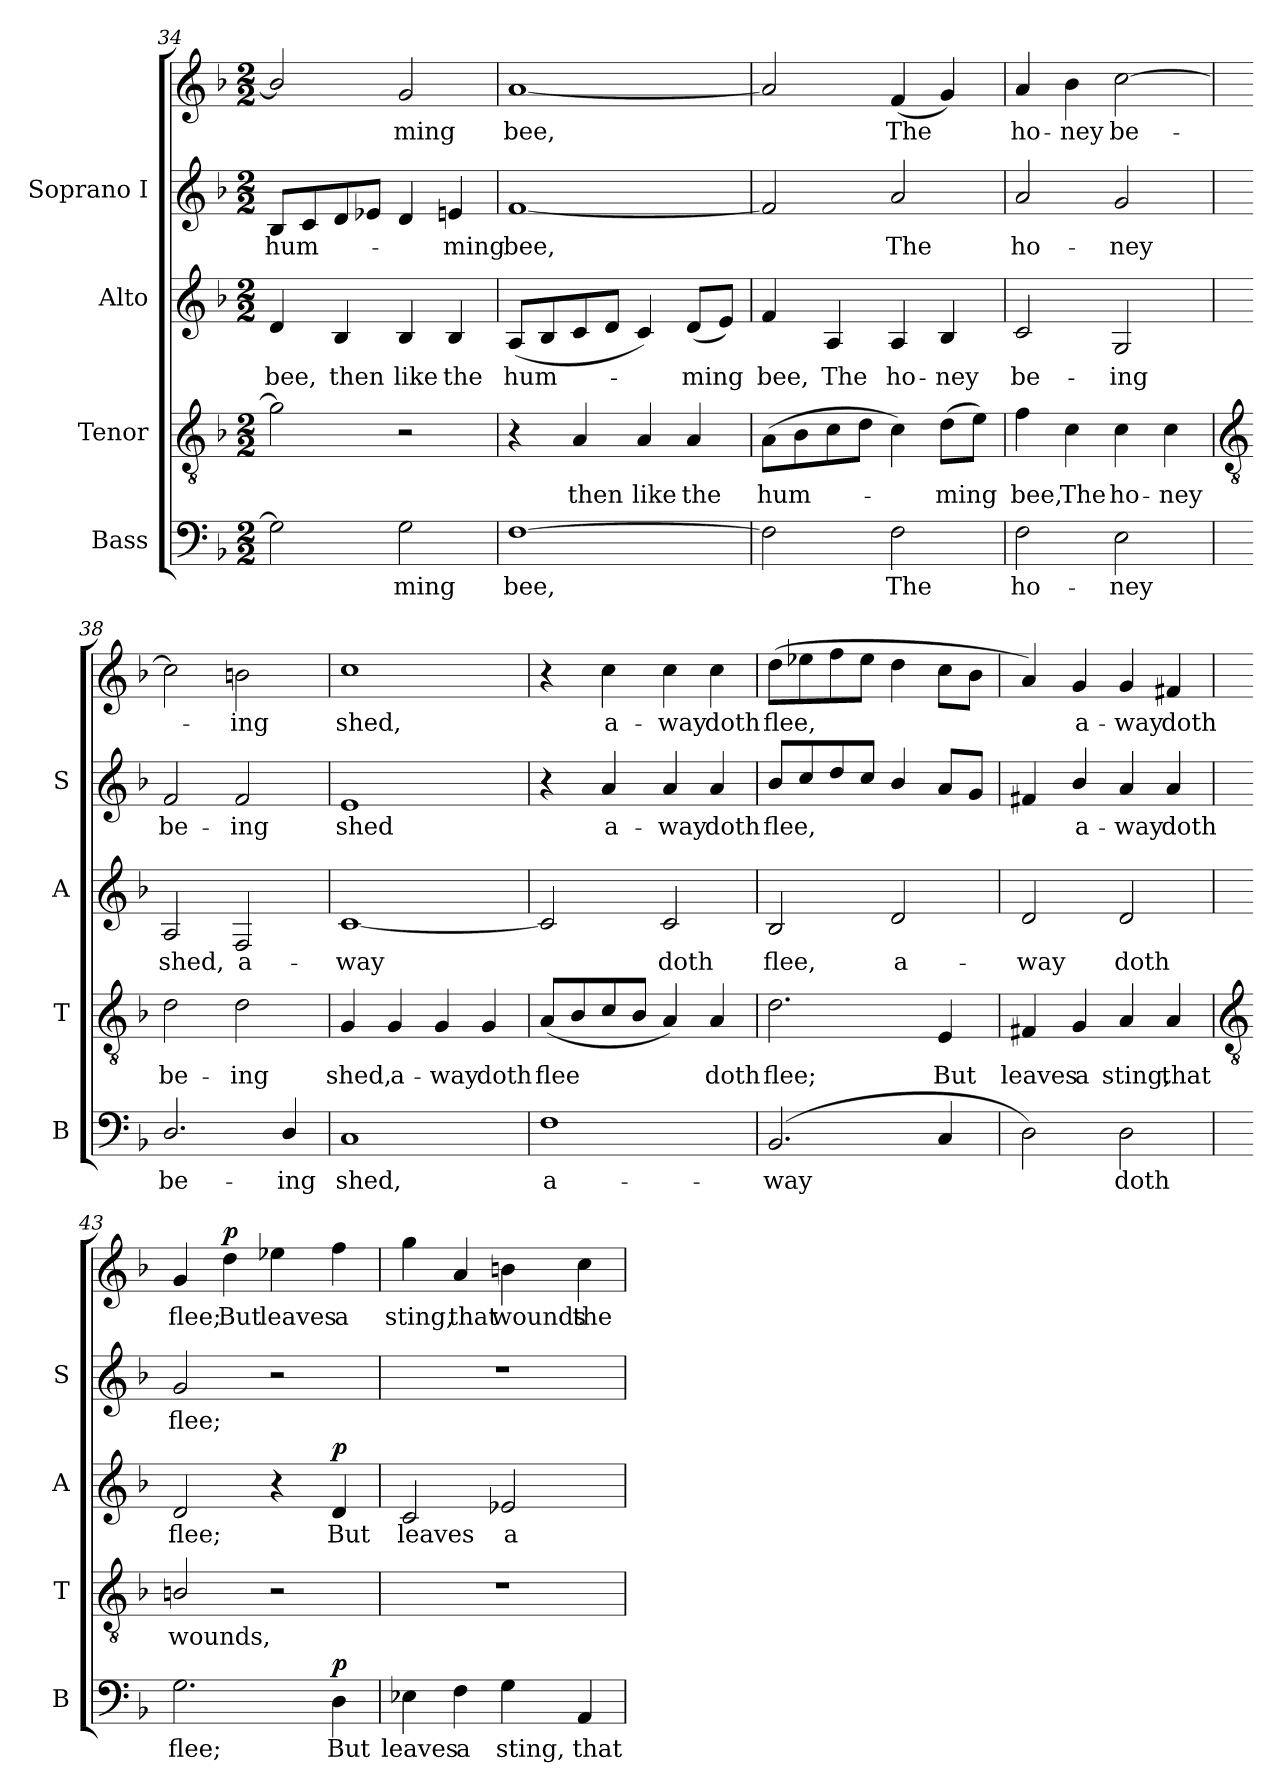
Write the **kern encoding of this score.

**kern	**text	**dynam	**kern	**text	**kern	**text	**dynam	**kern	**text	**kern	**text	**dynam
*part4	*part4	*part4	*part3	*part3	*part2	*part2	*part2	*part1	*part1	*part1	*part1	*part1
*staff5	*staff5	*staff5	*staff4	*staff4	*staff3	*staff3	*staff3	*staff2	*staff2	*staff1	*staff1	*staff1/2
*I"Bass	*	*	*I"Tenor	*	*I"Alto	*	*	*I"Soprano I	*	*	*	*
*I'B	*	*	*I'T	*	*I'A	*	*	*I'S	*	*	*	*
*clefF4	*	*	*clefGv2	*	*clefG2	*	*	*clefG2	*	*clefG2	*	*
*k[b-]	*	*	*k[b-]	*	*k[b-]	*	*	*k[b-]	*	*k[b-]	*	*
*F:	*	*	*F:	*	*F:	*	*	*F:	*	*F:	*	*
*M2/2	*	*	*M2/2	*	*M2/2	*	*	*M2/2	*	*M2/2	*	*
=34	=34	=34	=34	=34	=34	=34	=34	=34	=34	=34	=34	=34
!	!	!	!	!	!	!LO:LY:b	!	!	!LO:LY:b	!	!	!
2G]	.	.	2g]	.	4d	bee,	.	8B-L	hum-	2b-/]	.	.
.	.	.	.	.	.	.	.	8c	.	.	.	.
!	!	!	!	!	!	!LO:LY:b	!	!	!	!	!	!
.	.	.	.	.	4B-	then	.	8d	.	.	.	.
.	.	.	.	.	.	.	.	8e-XJ	.	.	.	.
!	!LO:LY:b	!	!	!	!	!LO:LY:b	!	!	!	!	!LO:LY:b	!
2G	ming	.	2r	.	4B-	like	.	4d	.	2g	ming	.
!	!	!	!	!	!	!LO:LY:b	!	!	!LO:LY:b	!	!	!
.	.	.	.	.	4B-	the	.	4en	ming	.	.	.
=35	=35	=35	=35	=35	=35	=35	=35	=35	=35	=35	=35	=35
!	!LO:LY:b	!	!	!	!	!LO:LY:b	!	!	!LO:LY:b	!	!LO:LY:b	!
[1F	bee,	.	4r	.	(<8AL	hum-	.	[1f	bee,	[1a	bee,	.
.	.	.	.	.	8B-	.	.	.	.	.	.	.
!	!	!	!	!LO:LY:b	!	!	!	!	!	!	!	!
.	.	.	4A	then	8c	.	.	.	.	.	.	.
.	.	.	.	.	8dJ	.	.	.	.	.	.	.
!	!	!	!	!LO:LY:b	!	!	!	!	!	!	!	!
.	.	.	4A	like	4c)	.	.	.	.	.	.	.
!	!	!	!	!LO:LY:b	!	!LO:LY:b	!	!	!	!	!	!
.	.	.	4A	the	(<8dL	ming	.	.	.	.	.	.
.	.	.	.	.	8eJ)	.	.	.	.	.	.	.
=36	=36	=36	=36	=36	=36	=36	=36	=36	=36	=36	=36	=36
!	!	!	!	!LO:LY:b	!	!LO:LY:b	!	!	!	!	!	!
2F]	.	.	(>8AL	hum-	4f	bee,	.	2f]	.	2a]	.	.
.	.	.	8B-	.	.	.	.	.	.	.	.	.
!	!	!	!	!	!	!LO:LY:b	!	!	!	!	!	!
.	.	.	8c	.	4A	The	.	.	.	.	.	.
.	.	.	8dJ	.	.	.	.	.	.	.	.	.
!	!LO:LY:b	!	!	!	!	!LO:LY:b	!	!	!LO:LY:b	!	!LO:LY:b	!
2F	The	.	4c)	.	4A	ho-	.	2a	The	(<4f	The	.
!	!	!	!	!LO:LY:b	!	!LO:LY:b	!	!	!	!	!	!
.	.	.	(>8dL	ming	4B-	-ney	.	.	.	4g)	.	.
.	.	.	8eJ)	.	.	.	.	.	.	.	.	.
=37	=37	=37	=37	=37	=37	=37	=37	=37	=37	=37	=37	=37
!	!LO:LY:b	!	!	!LO:LY:b	!	!LO:LY:b	!	!	!LO:LY:b	!	!LO:LY:b	!
2F	ho-	.	4f	bee,	2c	be-	.	2a	ho-	4a	ho-	.
!	!	!	!	!LO:LY:b	!	!	!	!	!	!	!LO:LY:b	!
.	.	.	4c	The	.	.	.	.	.	4b-	-ney	.
!	!LO:LY:b	!	!	!LO:LY:b	!	!LO:LY:b	!	!	!LO:LY:b	!	!LO:LY:b	!
2E\	-ney	.	4c	ho-	2G	-ing	.	2g	-ney	[2cc\	be-	.
!	!	!	!	!LO:LY:b	!	!	!	!	!	!	!	!
.	.	.	4c	-ney	.	.	.	.	.	.	.	.
!!LO:LB:g=z
=38	=38	=38	=38	=38	=38	=38	=38	=38	=38	=38	=38	=38
*	*	*	*clefGv2	*	*	*	*	*	*	*	*	*
!	!LO:LY:b	!	!	!LO:LY:b	!	!LO:LY:b	!	!	!LO:LY:b	!	!	!
2.D/	be-	.	2d	be-	2A	shed,	.	2f	be-	2cc\]	.	.
!	!	!	!	!LO:LY:b	!	!LO:LY:b	!	!	!LO:LY:b	!	!LO:LY:b	!
.	.	.	2d	-ing	2F	a-	.	2f	-ing	2bn	ing	.
!	!LO:LY:b	!	!	!	!	!	!	!	!	!	!	!
4D/	-ing	.	.	.	.	.	.	.	.	.	.	.
=39	=39	=39	=39	=39	=39	=39	=39	=39	=39	=39	=39	=39
!	!LO:LY:b	!	!	!LO:LY:b	!	!LO:LY:b	!	!	!LO:LY:b	!	!LO:LY:b	!
1C	shed,	.	4G	shed,	[1c	-way	.	1e	shed	1cc	shed,	.
!	!	!	!	!LO:LY:b	!	!	!	!	!	!	!	!
.	.	.	4G	a-	.	.	.	.	.	.	.	.
!	!	!	!	!LO:LY:b	!	!	!	!	!	!	!	!
.	.	.	4G	-way	.	.	.	.	.	.	.	.
!	!	!	!	!LO:LY:b	!	!	!	!	!	!	!	!
.	.	.	4G	doth	.	.	.	.	.	.	.	.
=40	=40	=40	=40	=40	=40	=40	=40	=40	=40	=40	=40	=40
!	!LO:LY:b	!	!	!LO:LY:b	!	!	!	!	!	!	!	!
1F	a-	.	(<8A/L	flee	2c]	.	.	4r	.	4r	.	.
.	.	.	8B-/	.	.	.	.	.	.	.	.	.
!	!	!	!	!	!	!	!	!	!LO:LY:b	!	!LO:LY:b	!
.	.	.	8c/	.	.	.	.	4a	a-	4cc	a-	.
.	.	.	8B-/J	.	.	.	.	.	.	.	.	.
!	!	!	!	!	!	!LO:LY:b	!	!	!LO:LY:b	!	!LO:LY:b	!
.	.	.	4A)	.	2c	doth	.	4a	-way	4cc	-way	.
!	!	!	!	!LO:LY:b	!	!	!	!	!LO:LY:b	!	!LO:LY:b	!
.	.	.	4A	doth	.	.	.	4a	doth	4cc	doth	.
=41	=41	=41	=41	=41	=41	=41	=41	=41	=41	=41	=41	=41
!	!LO:LY:b	!	!	!LO:LY:b	!	!LO:LY:b	!	!	!LO:LY:b	!	!LO:LY:b	!
(<2.BB-	-way	.	2.d	flee;	2B-	flee,	.	8b-/L	flee,	(>8ddL	flee,	.
.	.	.	.	.	.	.	.	8cc/	.	8ee-X	.	.
.	.	.	.	.	.	.	.	8dd/	.	8ff	.	.
.	.	.	.	.	.	.	.	8cc/J	.	8ee-J	.	.
!	!	!	!	!	!	!LO:LY:b	!	!	!	!	!	!
.	.	.	.	.	2d	a-	.	4b-/	.	4dd	.	.
!	!	!	!	!LO:LY:b	!	!	!	!	!	!	!	!
4C	.	.	4E	But	.	.	.	8aL	.	8ccL	.	.
.	.	.	.	.	.	.	.	8gJ	.	8b-J	.	.
=42	=42	=42	=42	=42	=42	=42	=42	=42	=42	=42	=42	=42
!	!	!	!	!LO:LY:b	!	!LO:LY:b	!	!	!	!	!	!
2D)	.	.	4F#X	leaves	2d	-way	.	4f#X	.	4a)	.	.
!	!	!	!	!LO:LY:b	!	!	!	!	!LO:LY:b	!	!LO:LY:b	!
.	.	.	4G	a	.	.	.	4b-/	a-	4g	a-	.
!	!LO:LY:b	!	!	!LO:LY:b	!	!LO:LY:b	!	!	!LO:LY:b	!	!LO:LY:b	!
2D	doth	.	4A	sting,	2d	doth	.	4a	-way	4g	-way	.
!	!	!	!	!LO:LY:b	!	!	!	!	!LO:LY:b	!	!LO:LY:b	!
.	.	.	4A	that	.	.	.	4a	doth	4f#X	doth	.
!!LO:LB:g=z
=43	=43	=43	=43	=43	=43	=43	=43	=43	=43	=43	=43	=43
*	*	*	*clefGv2	*	*	*	*	*	*	*	*	*
!	!LO:LY:b	!	!	!LO:LY:b	!	!LO:LY:b	!	!	!LO:LY:b	!	!LO:LY:b	!
2.G	flee;	.	2Bn/	wounds,	2d	flee;	.	2g	flee;	4g	flee;	.
!	!	!	!	!	!	!	!	!	!	!	!LO:LY:b	!LO:DY:b
.	.	.	.	.	.	.	.	.	.	4dd	But	p
!	!	!	!	!	!	!	!	!	!	!	!LO:LY:b	!
.	.	.	2r	.	4r	.	.	2r	.	4ee-X	leaves	.
!	!LO:LY:b	!LO:DY:b	!	!	!	!LO:LY:b	!LO:DY:b	!	!	!	!LO:LY:b	!
4D	But	p	.	.	4d	But	p	.	.	4ff	a	.
=44	=44	=44	=44	=44	=44	=44	=44	=44	=44	=44	=44	=44
!	!LO:LY:b	!	!	!	!	!LO:LY:b	!	!	!	!	!LO:LY:b	!
4E-X	leaves	.	1r	.	2c	leaves	.	1r	.	4gg	sting,	.
!	!LO:LY:b	!	!	!	!	!	!	!	!	!	!LO:LY:b	!
4F	a	.	.	.	.	.	.	.	.	4a	that	.
!	!LO:LY:b	!	!	!	!	!LO:LY:b	!	!	!	!	!LO:LY:b	!
4G	sting,	.	.	.	2e-X	a	.	.	.	4bn	wounds	.
!	!LO:LY:b	!	!	!	!	!	!	!	!	!	!LO:LY:b	!
4AA	that	.	.	.	.	.	.	.	.	4cc	the	.
=	=	=	=	=	=	=	=	=	=	=	=	=
*-	*-	*-	*-	*-	*-	*-	*-	*-	*-	*-	*-	*-
